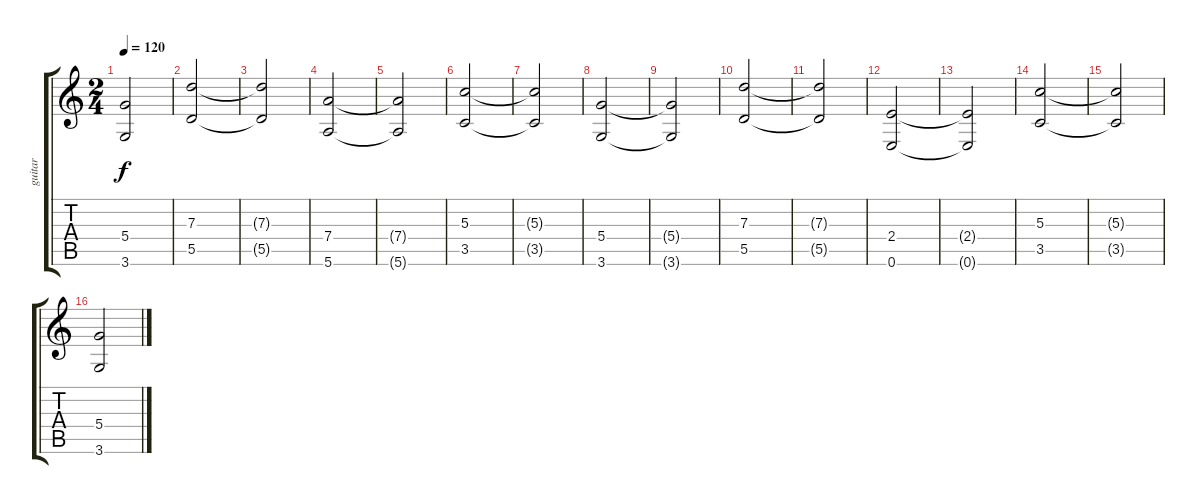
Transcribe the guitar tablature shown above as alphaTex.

\track ("guitar     sexta" "guitar    ") {instrument distortionguitar}
\staff {score tabs}
\tuning (E4 B3 G3 D3 A2 E2) {hide}
\ts (2 4)
\tempo 120
\clef g2
\ks c
(5.4{t} 3.6{t}).2{dy f} |
(7.3 5.5).2 |
(7.3{t} 5.5{t}).2 |
(7.4 5.6).2 |
(7.4{t} 5.6{t}).2 |
(5.3 3.5).2 |
(5.3{t} 3.5{t}).2 |
(5.4 3.6).2 |
(5.4{t} 3.6{t}).2 |
(7.3 5.5).2 |
(7.3{t} 5.5{t}).2 |
(2.4 0.6).2 |
(2.4{t} 0.6{t}).2 |
(5.3 3.5).2 |
(5.3{t} 3.5{t}).2 |
(5.4 3.6).2
